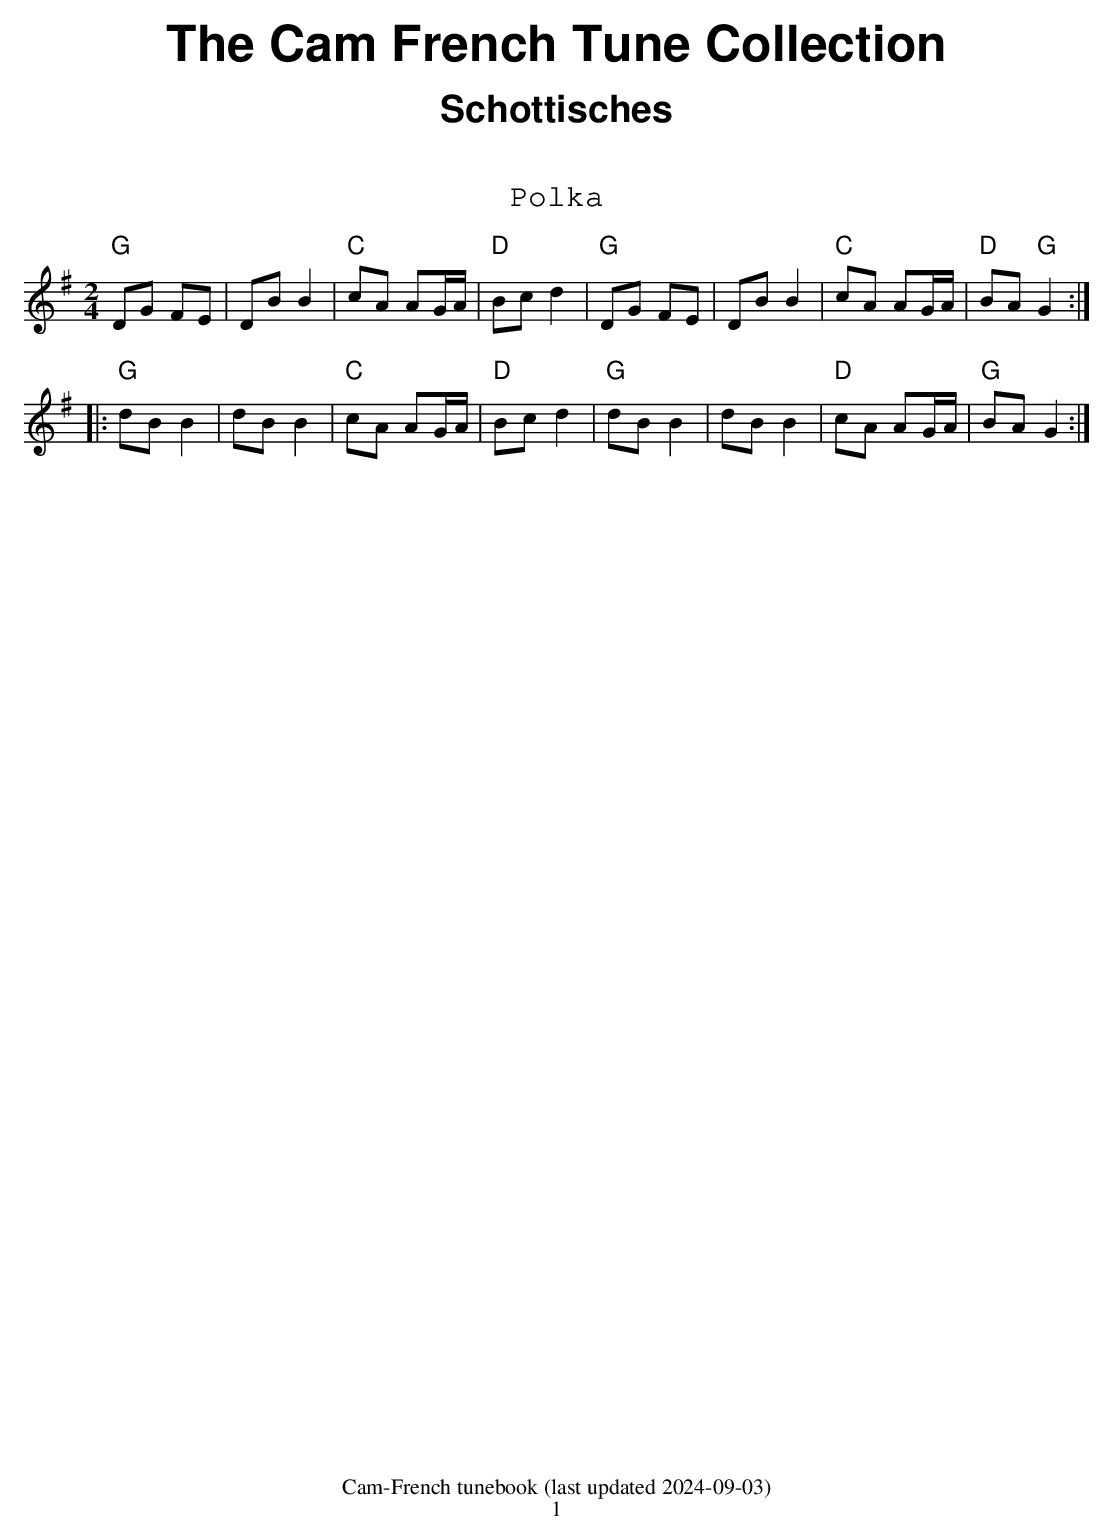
X:1
T:Polka
M:2/4
L:1/8
K:G
"G"DG FE|DB B2|"C"cA AG/A/|"D"Bc d2|"G"DG FE|DB B2|"C"cA AG/A/|"D"BA "G"G2:|
|:"G"dB B2|dB B2|"C"cA AG/A/|"D"Bc d2|"G"dB B2|dB B2|"D"cA AG/A/|"G"BA G2:|
